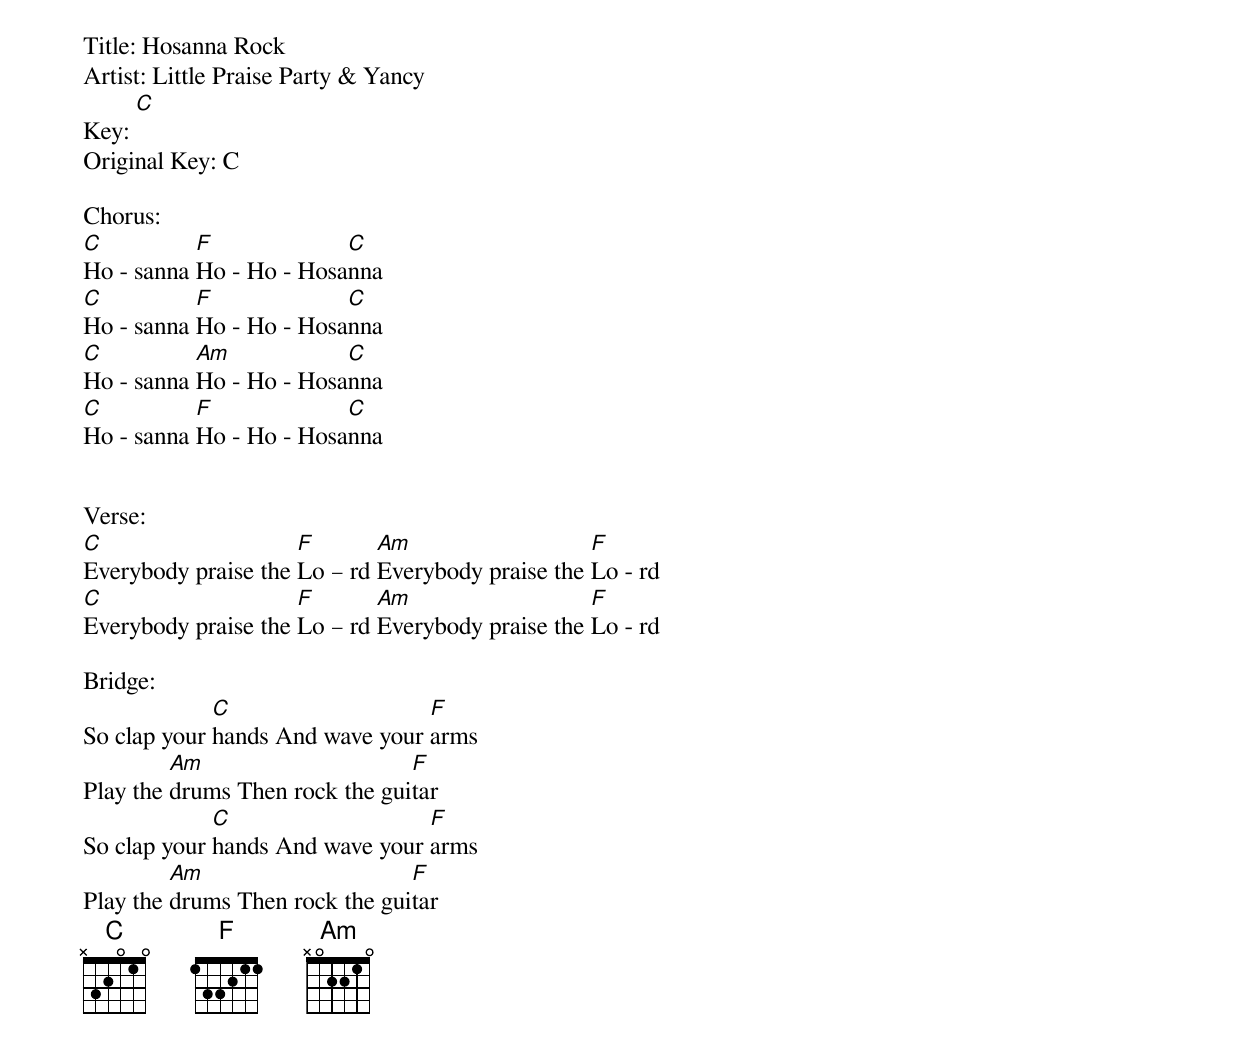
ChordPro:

Title: Hosanna Rock
Artist: Little Praise Party & Yancy
Key: [C]
Original Key: C

Chorus:
[C]Ho - sanna [F]Ho - Ho - Hosa[C]nna
[C]Ho - sanna [F]Ho - Ho - Hosa[C]nna
[C]Ho - sanna [Am]Ho - Ho - Hosa[C]nna
[C]Ho - sanna [F]Ho - Ho - Hosa[C]nna


Verse:
[C]Everybody praise the [F]Lo – rd [Am]Everybody praise the [F]Lo - rd
[C]Everybody praise the [F]Lo – rd [Am]Everybody praise the [F]Lo - rd

Bridge:
So clap your [C]hands And wave your [F]arms
Play the [Am]drums Then rock the gui[F]tar
So clap your [C]hands And wave your [F]arms
Play the [Am]drums Then rock the gui[F]tar
